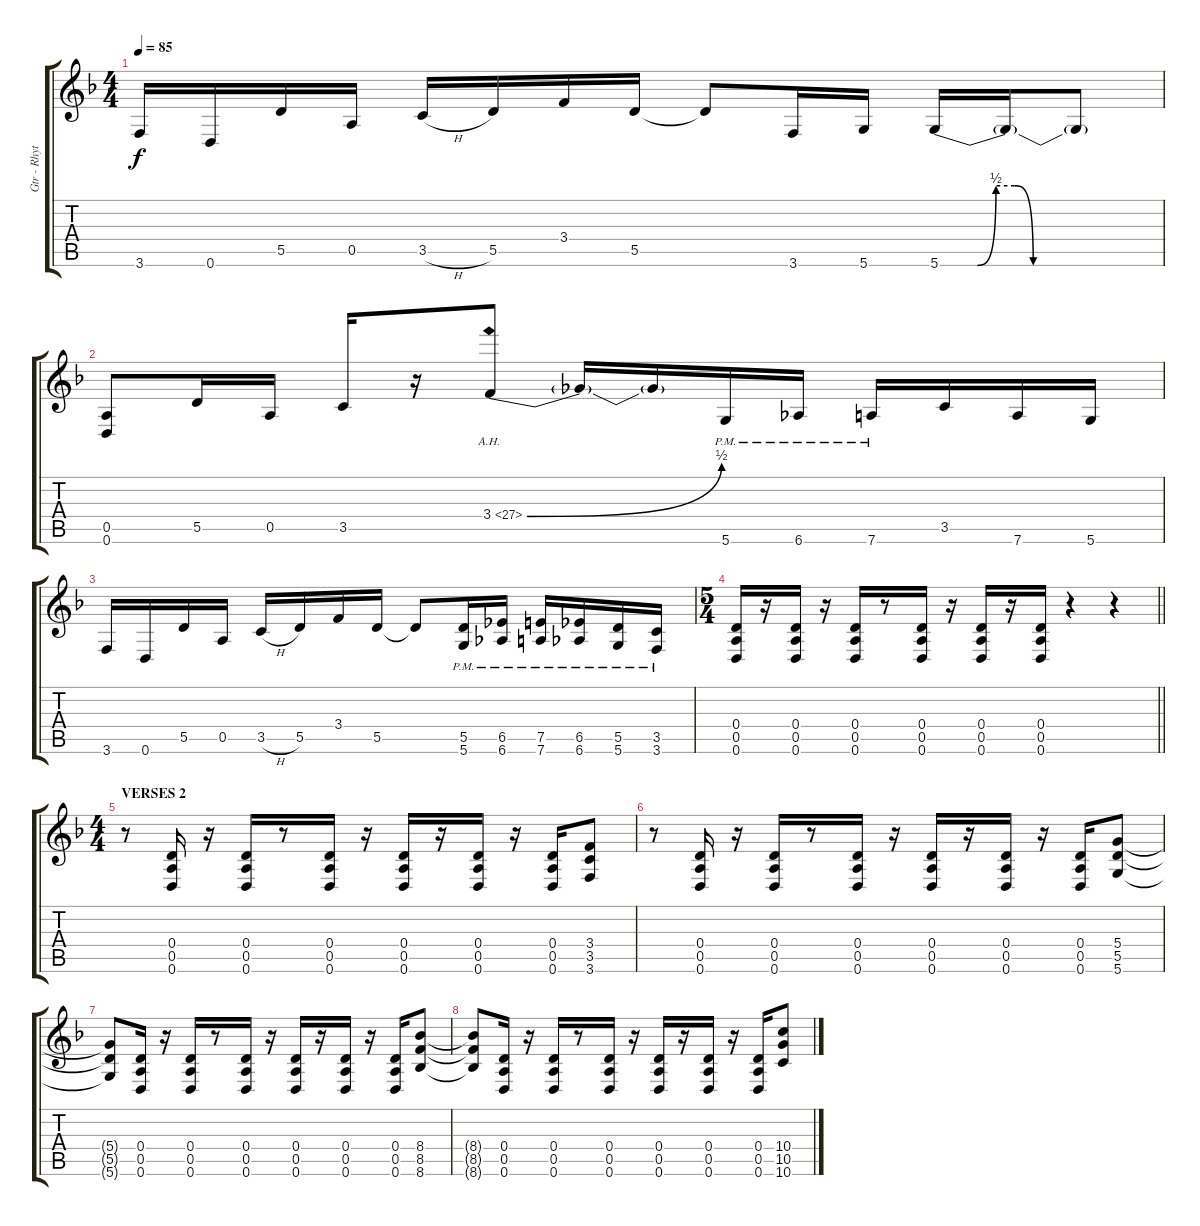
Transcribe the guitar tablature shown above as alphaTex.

\track ("Gtr - Rhythm 2" "Gtr - Rhyt") {instrument overdrivenguitar}
\staff {score tabs}
\tuning (E4 B3 G3 D3 A2 D2) {hide}
\ts (4 4)
\tempo 85
\clef g2
\ks dminor
3.6.16{dy f} 0.6.16 5.5.16 0.5.16 3.5{h}.16 5.5.16 3.4.16 5.5.16 5.5{t}.8 3.6.16 5.6.16 5.6{be (custom 0 0 5 0 10 0 15 2 20 2 25 0 60 0)}.16 5.6{t}.16 5.6{t}.8 |
(0.5 0.6).8 5.5.16 0.5.16 3.5.16 r.16 3.4{be (bend 0 0 60 2) ah 24}.8 3.4{t}.16 3.4{t}.16 5.6{pm}.16 6.6{pm}.16 7.6{pm}.16 3.5.16 7.6.16 5.6.16 |
3.6.16 0.6.16 5.5.16 0.5.16 3.5{h}.16 5.5.16 3.4.16 5.5.16 5.5{t}.8 (5.5{pm} 5.6{pm}).16 (6.5{pm} 6.6{pm}).16 (7.5{pm} 7.6{pm}).16 (6.5{pm} 6.6{pm}).16 (5.5{pm} 5.6{pm}).16 (3.5{pm} 3.6{pm}).16 |
\ts (5 4)
\barLineRight lightlight
(0.4 0.5 0.6).16 r.16 (0.4 0.5 0.6).16 r.16 (0.4 0.5 0.6).16 r.8 (0.4 0.5 0.6).16 r.16 (0.4 0.5 0.6).16 r.16 (0.4 0.5 0.6).16 r.4 r.4 |
\ts (4 4)
\section ("" "VERSES 2")
r.8 (0.4 0.5 0.6).16 r.16 (0.4 0.5 0.6).16 r.8 (0.4 0.5 0.6).16 r.16 (0.4 0.5 0.6).16 r.16 (0.4 0.5 0.6).16 r.16 (0.4 0.5 0.6).16 (3.4 3.5 3.6).8 |
r.8 (0.4 0.5 0.6).16 r.16 (0.4 0.5 0.6).16 r.8 (0.4 0.5 0.6).16 r.16 (0.4 0.5 0.6).16 r.16 (0.4 0.5 0.6).16 r.16 (0.4 0.5 0.6).16 (5.4 5.5 5.6).8 |
(5.4{t} 5.5{t} 5.6{t}).8 (0.4 0.5 0.6).16 r.16 (0.4 0.5 0.6).16 r.8 (0.4 0.5 0.6).16 r.16 (0.4 0.5 0.6).16 r.16 (0.4 0.5 0.6).16 r.16 (0.4 0.5 0.6).16 (8.4 8.5 8.6).8 |
(8.4{t} 8.5{t} 8.6{t}).8 (0.4 0.5 0.6).16 r.16 (0.4 0.5 0.6).16 r.8 (0.4 0.5 0.6).16 r.16 (0.4 0.5 0.6).16 r.16 (0.4 0.5 0.6).16 r.16 (0.4 0.5 0.6).16 (10.4 10.5 10.6).8
